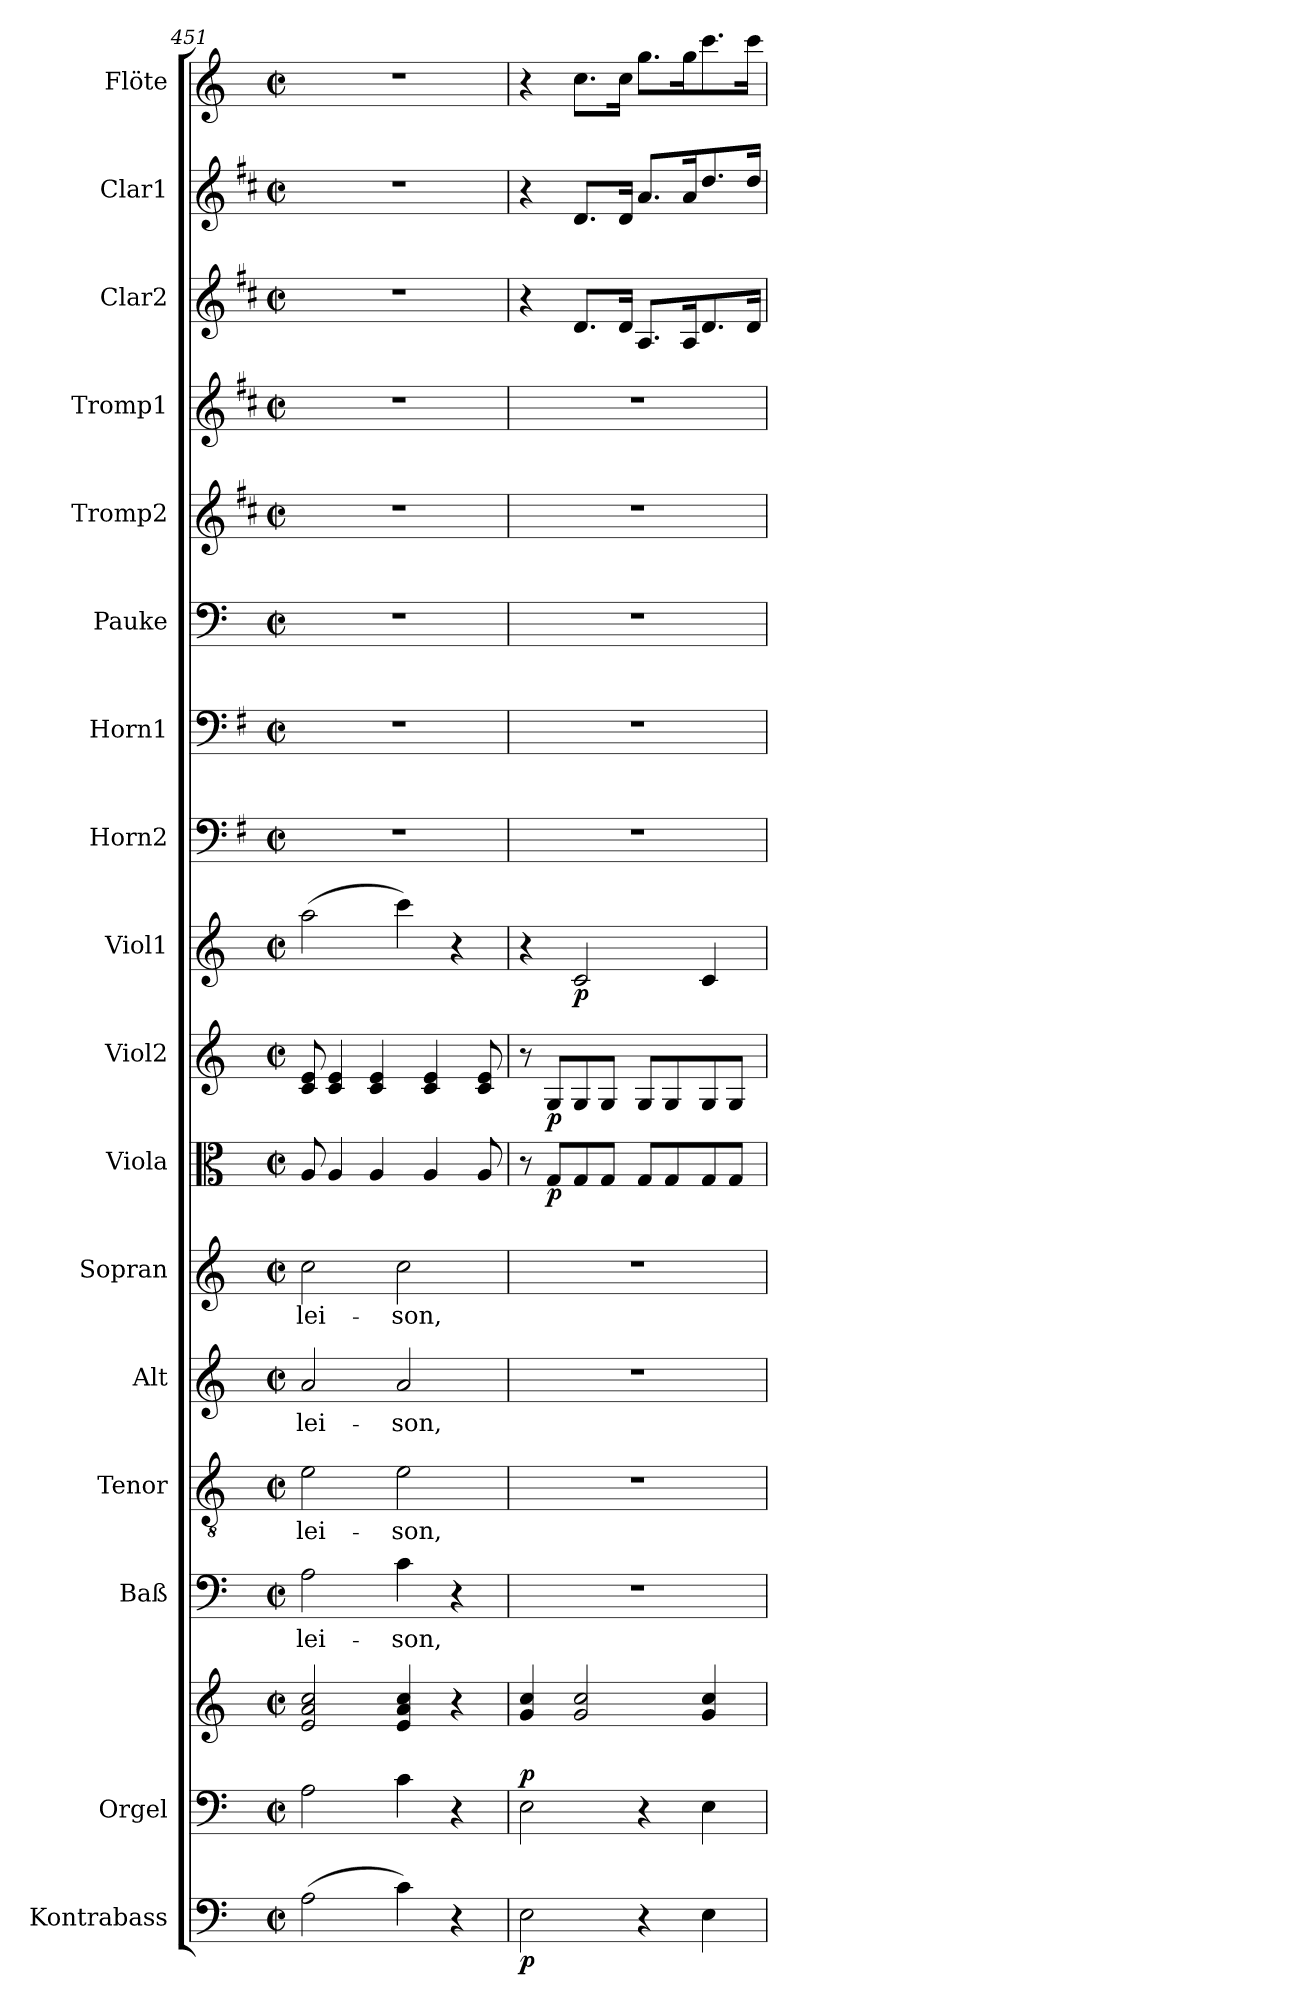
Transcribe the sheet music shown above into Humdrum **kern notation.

**kern	**dynam	**kern	**kern	**dynam	**kern	**text	**kern	**text	**kern	**text	**kern	**text	**kern	**dynam	**kern	**dynam	**kern	**dynam	**kern	**kern	**kern	**kern	**kern	**kern	**kern	**kern
*part17	*part17	*part16	*part16	*part16	*part15	*part15	*part14	*part14	*part13	*part13	*part12	*part12	*part11	*part11	*part10	*part10	*part9	*part9	*part8	*part7	*part6	*part5	*part4	*part3	*part2	*part1
*staff18	*staff18	*staff17	*staff16	*staff16/17	*staff15	*staff15	*staff14	*staff14	*staff13	*staff13	*staff12	*staff12	*staff11	*staff11	*staff10	*staff10	*staff9	*staff9	*staff8	*staff7	*staff6	*staff5	*staff4	*staff3	*staff2	*staff1
*I"Kontrabass	*	*I"Orgel	*	*	*I"Baß	*	*I"Tenor	*	*I"Alt	*	*I"Sopran	*	*I"Viola	*	*I"Viol2	*	*I"Viol1	*	*I"Horn2	*I"Horn1	*I"Pauke	*I"Tromp2	*I"Tromp1	*I"Clar2	*I"Clar1	*I"Flöte
*I'Kb	*	*	*	*	*I'B	*	*I'T	*	*I'A	*	*I'S	*	*I'Vla	*	*I'Vl2	*	*I'Vl1	*	*I'Hr2	*I'Hr1	*I'Pk	*I'Tr2	*I'Tr1	*I'Cl2	*I'Cl1	*I'Fl
!!LO:PB:g=z
*clefF4	*	*clefF4	*clefG2	*	*clefF4	*	*clefGv2	*	*clefG2	*	*clefG2	*	*clefC3	*	*clefG2	*	*clefG2	*	*clefF4	*clefF4	*clefF4	*clefG2	*clefG2	*clefG2	*clefG2	*clefG2
*ITrd7c12	*	*	*	*	*	*	*	*	*	*	*	*	*	*	*	*	*	*	*ITrd4c7	*ITrd4c7	*	*ITrd1c2	*ITrd1c2	*ITrd1c2	*ITrd1c2	*
*k[]	*	*k[]	*k[]	*	*k[]	*	*k[]	*	*k[]	*	*k[]	*	*k[]	*	*k[]	*	*k[]	*	*k[]	*k[]	*k[]	*k[]	*k[]	*k[]	*k[]	*k[]
*C:	*	*C:	*C:	*	*C:	*	*C:	*	*C:	*	*C:	*	*C:	*	*C:	*	*C:	*	*C:	*C:	*C:	*C:	*C:	*C:	*C:	*C:
*M2/2	*	*M2/2	*M2/2	*	*M2/2	*	*M2/2	*	*M2/2	*	*M2/2	*	*M2/2	*	*M2/2	*	*M2/2	*	*M2/2	*M2/2	*M2/2	*M2/2	*M2/2	*M2/2	*M2/2	*M2/2
*met(c|)	*	*met(c|)	*met(c|)	*	*met(c|)	*	*met(c|)	*	*met(c|)	*	*met(c|)	*	*met(c|)	*	*met(c|)	*	*met(c|)	*	*met(c|)	*met(c|)	*met(c|)	*met(c|)	*met(c|)	*met(c|)	*met(c|)	*met(c|)
=451	=451	=451	=451	=451	=451	=451	=451	=451	=451	=451	=451	=451	=451	=451	=451	=451	=451	=451	=451	=451	=451	=451	=451	=451	=451	=451
!	!	!	!	!	!	!LO:LY:b	!	!LO:LY:b	!	!LO:LY:b	!	!LO:LY:b	!	!	!	!	!	!	!	!	!	!	!	!	!	!
(>2AA\	.	2A\	2e/ 2a/ 2cc/	.	2A\	-lei-	2e\	-lei-	2a/	-lei-	2cc\	-lei-	8A/	.	8c/ 8e/	.	(>2aa\	.	1r	1r	1r	1r	1r	1r	1r	1r
.	.	.	.	.	.	.	.	.	.	.	.	.	4A/	.	4c/ 4e/	.	.	.	.	.	.	.	.	.	.	.
.	.	.	.	.	.	.	.	.	.	.	.	.	4A/	.	4c/ 4e/	.	.	.	.	.	.	.	.	.	.	.
!	!	!	!	!	!	!LO:LY:b	!	!LO:LY:b	!	!LO:LY:b	!	!LO:LY:b	!	!	!	!	!	!	!	!	!	!	!	!	!	!
4C\)	.	4c\	4e/ 4a/ 4cc/	.	4c\	-son,	2e\	-son,	2a/	-son,	2cc\	-son,	.	.	.	.	4ccc\)	.	.	.	.	.	.	.	.	.
.	.	.	.	.	.	.	.	.	.	.	.	.	4A/	.	4c/ 4e/	.	.	.	.	.	.	.	.	.	.	.
4r	.	4r	4r	.	4r	.	.	.	.	.	.	.	.	.	.	.	4r	.	.	.	.	.	.	.	.	.
.	.	.	.	.	.	.	.	.	.	.	.	.	8A/	.	8c/ 8e/	.	.	.	.	.	.	.	.	.	.	.
=452	=452	=452	=452	=452	=452	=452	=452	=452	=452	=452	=452	=452	=452	=452	=452	=452	=452	=452	=452	=452	=452	=452	=452	=452	=452	=452
!	!LO:DY:b	!	!	!LO:DY:a=2	!	!	!	!	!	!	!	!	!	!	!	!	!	!	!	!	!	!	!	!	!	!
2EE\	p	2E\	4g/ 4cc/	p	1r	.	1r	.	1r	.	1r	.	8r	.	8r	.	4r	.	1r	1r	1r	1r	1r	4r	4r	4r
!	!	!	!	!	!	!	!	!	!	!	!	!	!	!LO:DY:b	!	!LO:DY:b	!	!	!	!	!	!	!	!	!	!
.	.	.	.	.	.	.	.	.	.	.	.	.	8G/L	p	8G/L	p	.	.	.	.	.	.	.	.	.	.
!	!	!	!	!	!	!	!	!	!	!	!	!	!	!	!	!	!	!LO:DY:b	!	!	!	!	!	!	!	!
.	.	.	2g/ 2cc/	.	.	.	.	.	.	.	.	.	8G/	.	8G/	.	2c/	p	.	.	.	.	.	8.c/L	8.c/L	8.cc\L
.	.	.	.	.	.	.	.	.	.	.	.	.	8G/J	.	8G/J	.	.	.	.	.	.	.	.	.	.	.
.	.	.	.	.	.	.	.	.	.	.	.	.	.	.	.	.	.	.	.	.	.	.	.	16c/Jk	16c/Jk	16cc\Jk
4r	.	4r	.	.	.	.	.	.	.	.	.	.	8G/L	.	8G/L	.	.	.	.	.	.	.	.	8.G/L	8.g/L	8.gg\L
.	.	.	.	.	.	.	.	.	.	.	.	.	8G/	.	8G/	.	.	.	.	.	.	.	.	.	.	.
.	.	.	.	.	.	.	.	.	.	.	.	.	.	.	.	.	.	.	.	.	.	.	.	16G/k	16g/k	16gg\k
4EE\	.	4E\	4g/ 4cc/	.	.	.	.	.	.	.	.	.	8G/	.	8G/	.	4c/	.	.	.	.	.	.	8.c/	8.cc/	8.ccc\
.	.	.	.	.	.	.	.	.	.	.	.	.	8G/J	.	8G/J	.	.	.	.	.	.	.	.	.	.	.
.	.	.	.	.	.	.	.	.	.	.	.	.	.	.	.	.	.	.	.	.	.	.	.	16c/Jk	16cc/Jk	16ccc\Jk
=	=	=	=	=	=	=	=	=	=	=	=	=	=	=	=	=	=	=	=	=	=	=	=	=	=	=
*-	*-	*-	*-	*-	*-	*-	*-	*-	*-	*-	*-	*-	*-	*-	*-	*-	*-	*-	*-	*-	*-	*-	*-	*-	*-	*-
